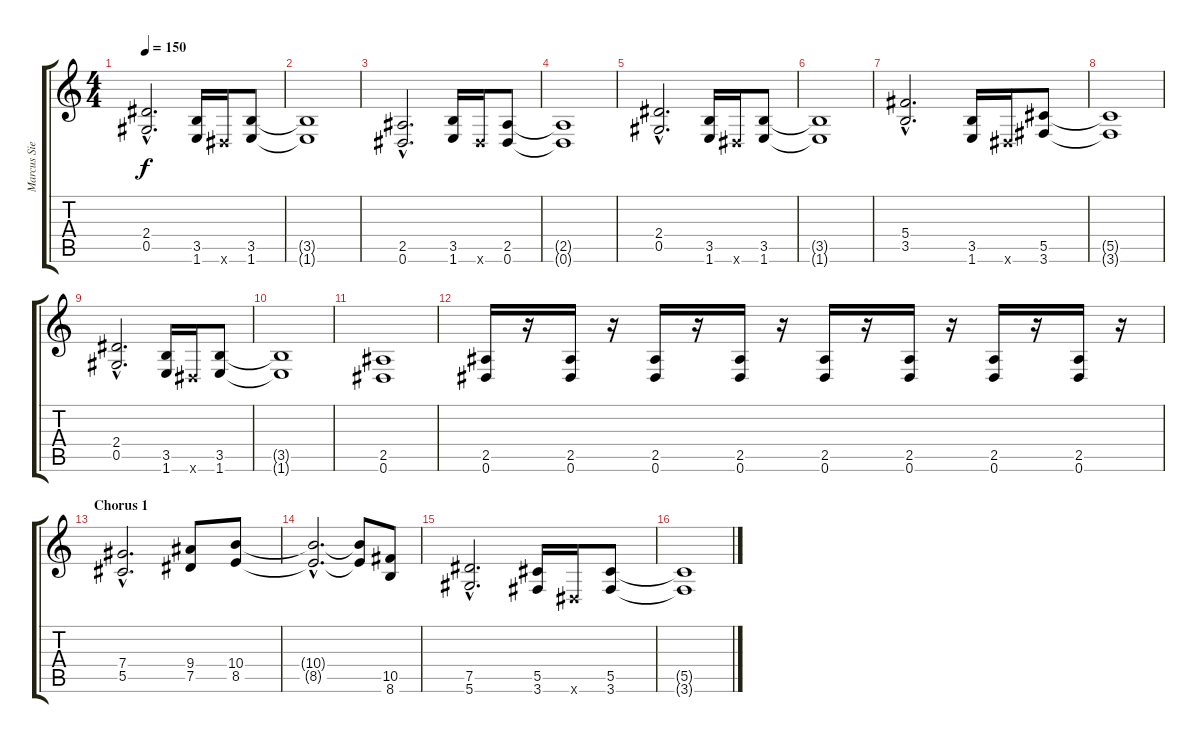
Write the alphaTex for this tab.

\track ("Marcus Siepen" "Marcus Sie") {instrument distortionguitar}
\staff {score tabs}
\tuning (Eb4 Bb3 Gb3 Db3 Ab2 Eb2) {hide}
\ts (4 4)
\tempo 150
\clef g2
\ks c
(2.4{hac} 0.5{hac}).2{d dy f} (3.5 1.6).16 0.6{x}.16 (3.5 1.6).8 |
(3.5{t} 1.6{t}).1 |
(2.5{hac} 0.6{hac}).2{d} (3.5 1.6).16 0.6{x}.16 (2.5 0.6).8 |
(2.5{t} 0.6{t}).1 |
(2.4{hac} 0.5{hac}).2{d} (3.5 1.6).16 0.6{x}.16 (3.5 1.6).8 |
(3.5{t} 1.6{t}).1 |
(5.4{hac} 3.5{hac}).2{d} (3.5 1.6).16 0.6{x}.16 (5.5 3.6).8 |
(5.5{t} 3.6{t}).1 |
(2.4{hac} 0.5{hac}).2{d} (3.5 1.6).16 0.6{x}.16 (3.5 1.6).8 |
(3.5{t} 1.6{t}).1 |
(2.5 0.6).1 |
(2.5 0.6).16 r.16 (2.5 0.6).16 r.16 (2.5 0.6).16 r.16 (2.5 0.6).16 r.16 (2.5 0.6).16 r.16 (2.5 0.6).16 r.16 (2.5 0.6).16 r.16 (2.5 0.6).16 r.16 |
\section ("" "Chorus 1")
(7.4{hac} 5.5{hac}).2{d} (9.4 7.5).8 (10.4 8.5).8 |
(10.4{hac t} 8.5{hac t}).2{d} (10.4{t} 8.5{t}).8 (10.5 8.6).8 |
(7.5{hac} 5.6{hac}).2{d} (5.5 3.6).16 0.6{x}.16 (5.5 3.6).8 |
(5.5{t} 3.6{t}).1
